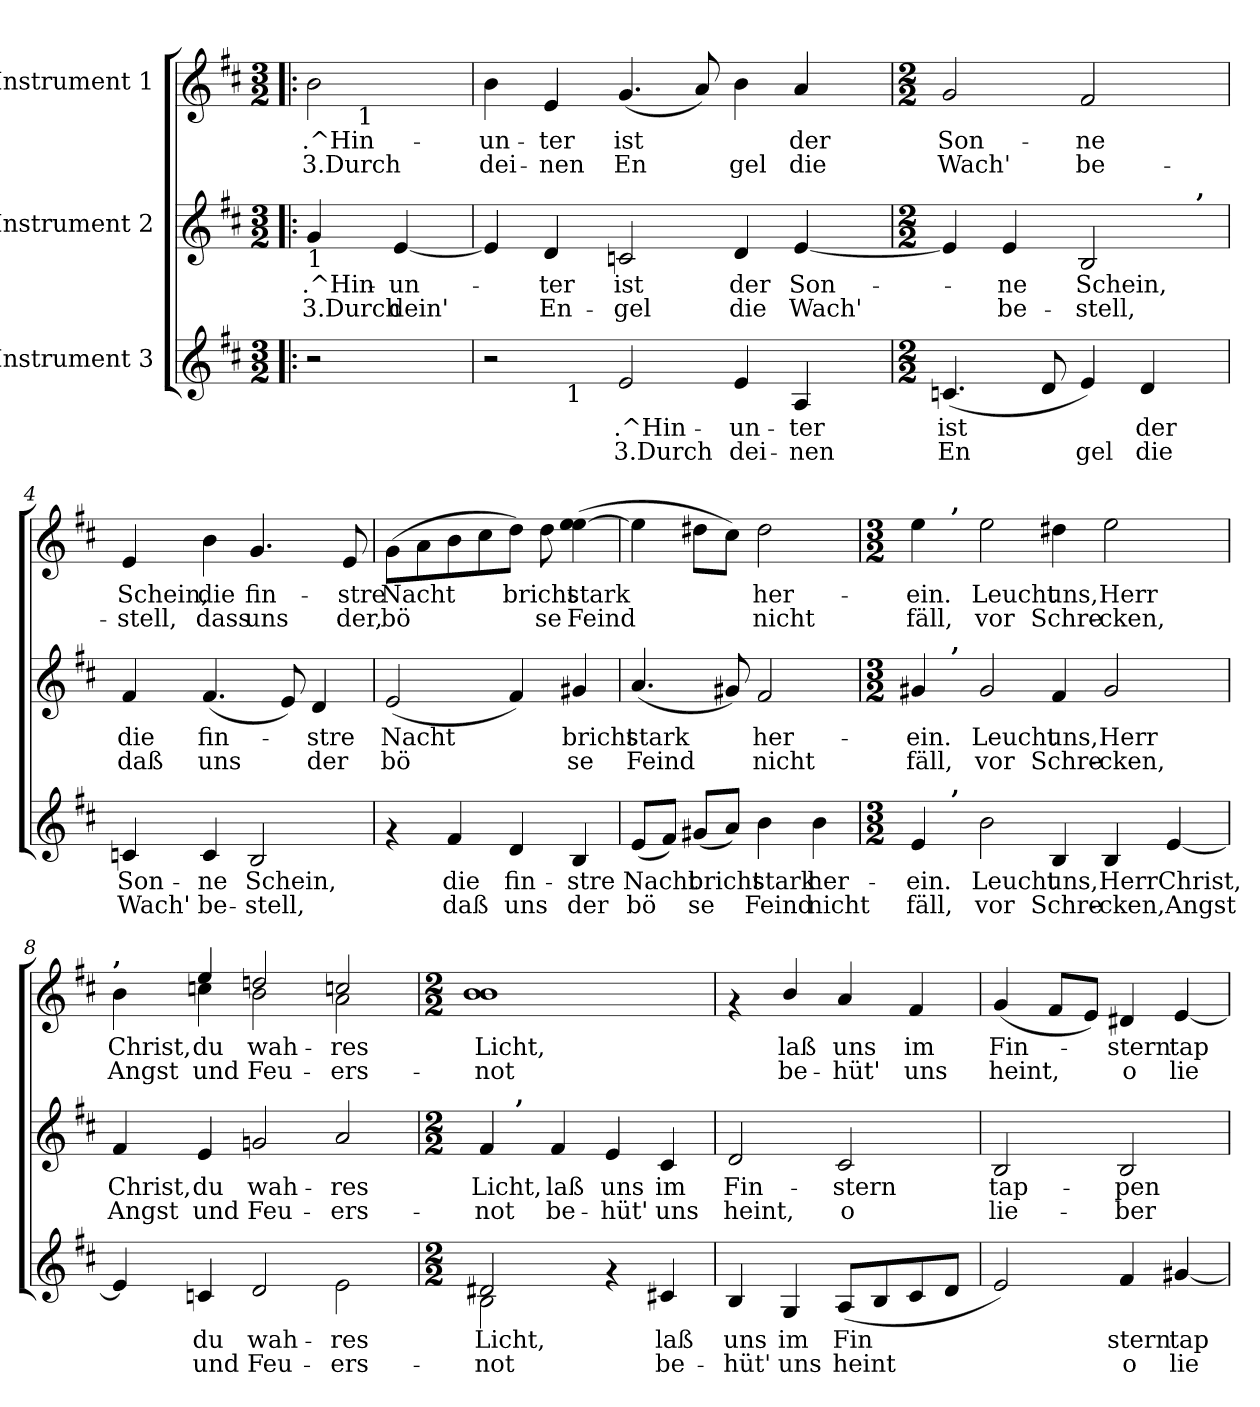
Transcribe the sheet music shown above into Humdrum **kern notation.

**kern	**text	**text	**kern	**text	**text	**kern	**text	**text
*part3	*part3	*part3	*part2	*part2	*part2	*part1	*part1	*part1
*staff3	*staff3	*staff3	*staff2	*staff2	*staff2	*staff1	*staff1	*staff1
*I"Instrument 3	*	*	*I"Instrument 2	*	*	*I"Instrument 1	*	*
!!LO:PB:g=z
*stria5	*	*	*stria5	*	*	*stria5	*	*
*clefG2	*	*	*clefG2	*	*	*clefG2	*	*
*k[f#c#]	*	*	*k[f#c#]	*	*	*k[f#c#]	*	*
*D:	*	*	*D:	*	*	*D:	*	*
*M3/2	*	*	*M3/2	*	*	*M3/2	*	*
=1!|:	=1!|:	=1!|:	=1!|:	=1!|:	=1!|:	=1!|:	=1!|:	=1!|:
!	!	!	!LO:TX:b:t=1	!	!	!	!	!
!	!	!	!	!LO:LY:b:rj	!LO:LY:b:rj	!	!LO:LY:b:rj	!LO:LY:b:rj
*	*	*	*	*	*	*^	*	*
2r	.	.	4g/	.^Hin-	-3.Durch	2b\	8ryy	.^Hin-	-3.Durch
.	.	.	.	.	.	.	64ryy	.	.
!	!	!	!	!	!	!	!LO:TX:b:t=1	!	!
.	.	.	.	.	.	.	4ryy	.	.
!	!	!	!	!LO:LY:b:rj	!LO:LY:b:rj	!	!	!	!
.	.	.	[<4e/	un-	-dein'	.	.	.	.
.	.	.	.	.	.	.	16..ryy	.	.
=2	=2	=2	=2	=2	=2	=2	=2	=2	=2
!	!	!	!	!LO:LY:b:rj	!LO:LY:b:rj	!	!	!LO:LY:b:rj	!LO:LY:b:rj
*^	*	*	*	*	*	*v	*v	*	*
2r	4ryy	.	.	4e/]	.	.	4b\	un-	-dei-
!	!	!	!	!	!LO:LY:b:rj	!LO:LY:b:rj	!	!LO:LY:b:rj	!LO:LY:b:rj
.	32.ryy	.	.	4d/	ter	En-	4e/	-ter	nen
!	!LO:TX:b:t=1	!	!	!	!	!	!	!	!
.	1ryy	.	.	.	.	.	.	.	.
!	!	!LO:LY:b:rj	!LO:LY:b:rj	!	!LO:LY:b:rj	!LO:LY:b:rj	!	!LO:LY:b:rj	!LO:LY:b:rj
2e/	.	.^Hin-	-3.Durch	2cn/	-ist	gel	(>4.g/	ist	En-
!	!	!	!	!	!	!	!	!LO:LY:b:rj	!LO:LY:b:rj
.	.	.	.	.	.	.	8a/)	-	-
!	!	!LO:LY:b:rj	!LO:LY:b:rj	!	!LO:LY:b:rj	!LO:LY:b:rj	!	!LO:LY:b:rj	!LO:LY:b:rj
4e/	.	un-	-dei-	4d/	der	die	4b\	-	gel
!	!	!LO:LY:b:rj	!LO:LY:b:rj	!	!LO:LY:b:rj	!LO:LY:b:rj	!	!LO:LY:b:rj	!LO:LY:b:rj
4A/	.	-ter	nen	[<4e/	Son-	-Wach'	4a/	der	die
.	8ryy	.	.	.	.	.	.	.	.
.	16ryy	.	.	.	.	.	.	.	.
.	64ryy	.	.	.	.	.	.	.	.
*v	*v	*	*	*	*	*	*	*	*
=3	=3	=3	=3	=3	=3	=3	=3	=3
*M2/2	*	*	*M2/2	*	*	*M2/2	*	*
*^	*	*	*	*	*	*	*	*
!	!	!LO:LY:b:rj	!LO:LY:b:rj	!	!LO:LY:b:rj	!LO:LY:b:rj	!	!LO:LY:b:rj	!LO:LY:b:rj
*v	*v	*	*	*^	*	*	*	*	*
(<4.cn/	ist	En-	4e/]	2ryy	.	.	2g/	Son-	-Wach'
!	!	!	!	!	!LO:LY:b:rj	!LO:LY:b:rj	!	!	!
.	.	.	4e/	.	ne	be-	.	.	.
!	!LO:LY:b:rj	!LO:LY:b:rj	!	!	!	!	!	!	!
8d/	-	-	.	.	.	.	.	.	.
!	!LO:LY:b:rj	!LO:LY:b:rj	!	!	!LO:LY:b:rj	!LO:LY:b:rj	!	!LO:LY:b:rj	!LO:LY:b:rj
4e/)	-	gel	2B/	4ryy	-Schein,	stell,	2f#/	ne	be-
!	!LO:LY:b:rj	!LO:LY:b:rj	!	!	!	!	!	!	!
4d/	der	die	.	8ryy	.	.	.	.	.
.	.	.	.	32ryy	.	.	.	.	.
!	!	!	!	!LO:TX:a:B:t=,	!	!	!	!	!
.	.	.	.	16.ryy	.	.	.	.	.
=4	=4	=4	=4	=4	=4	=4	=4	=4	=4
!	!LO:LY:b:rj	!LO:LY:b:rj	!	!	!LO:LY:b:rj	!LO:LY:b:rj	!	!LO:LY:b:rj	!LO:LY:b:rj
*	*	*	*v	*v	*	*	*	*	*
4cn/	Son-	-Wach'	4f#/	die	daß	4e/	-Schein,	stell,
!	!LO:LY:b:rj	!LO:LY:b:rj	!	!LO:LY:b:rj	!LO:LY:b:rj	!	!LO:LY:b:rj	!LO:LY:b:rj
4c/	ne	be-	(<4.f#/	fin-	-uns	4b\	die	dass
!	!LO:LY:b:rj	!LO:LY:b:rj	!	!	!	!	!LO:LY:b:rj	!LO:LY:b:rj
2B/	-Schein,	stell,	.	.	.	4.g/	fin-	-uns
!	!	!	!	!LO:LY:b:rj	!LO:LY:b:rj	!	!	!
.	.	.	8e/)	.	.	.	.	.
!	!	!	!	!LO:LY:b:rj	!LO:LY:b:rj	!	!	!
.	.	.	4d/	stre	der	.	.	.
!	!	!	!	!	!	!	!LO:LY:b:rj	!LO:LY:b:rj
.	.	.	.	.	.	8e/	stre	der,
!!LO:LB:g=z
=5	=5	=5	=5	=5	=5	=5	=5	=5
!	!	!	!	!LO:LY:b:rj	!LO:LY:b:rj	!	!LO:LY:b:rj	!LO:LY:b:rj
4rf	.	.	(<2e/	Nacht	bö-	(>8g\L	Nacht	bö-
!	!	!	!	!	!	!	!LO:LY:b:rj	!LO:LY:b:rj
.	.	.	.	.	.	8a\	--	-
!	!LO:LY:b:rj	!LO:LY:b:rj	!	!	!	!	!LO:LY:b:rj	!LO:LY:b:rj
4f#/	die	daß	.	.	.	8b\	-	-
!	!	!	!	!	!	!	!LO:LY:b:rj	!LO:LY:b:rj
.	.	.	.	.	.	8cc#\	-	-
!	!LO:LY:b:rj	!LO:LY:b:rj	!	!LO:LY:b:rj	!LO:LY:b:rj	!	!LO:LY:b:rj	!LO:LY:b:rj
4d/	fin-	-uns	4f#/)	--	-	8dd\J)	bricht	.
!	!	!	!	!	!	!	!LO:LY:b:rj	!LO:LY:b:rj
.	.	.	.	.	.	8dd\	.	se
!	!LO:LY:b:rj	!LO:LY:b:rj	!	!LO:LY:b:rj	!LO:LY:b:rj	!	!LO:LY:b:rj	!LO:LY:b:rj
4B/	stre	der	4g#X/	bricht	se	(>4ee\ [>4ee\	stark	Feind
=6	=6	=6	=6	=6	=6	=6	=6	=6
!	!LO:LY:b:rj	!LO:LY:b:rj	!	!LO:LY:b:rj	!LO:LY:b:rj	!	!LO:LY:b:rj	!LO:LY:b:rj
(<8e/L	Nacht	bö-	(<4.a/	stark	Feind	4ee\]	.	-
!	!LO:LY:b:rj	!LO:LY:b:rj	!	!	!	!	!	!
8f#/J)	--	-	.	.	.	.	.	.
!	!LO:LY:b:rj	!LO:LY:b:rj	!	!	!	!	!LO:LY:b:rj	!LO:LY:b:rj
(<8g#X/L	bricht	se	.	.	.	8dd#X\L	-	-
!	!LO:LY:b:rj	!LO:LY:b:rj	!	!LO:LY:b:rj	!LO:LY:b:rj	!	!LO:LY:b:rj	!LO:LY:b:rj
8a/J)	.	.	8g#X/)	.	-	8cc#\J)	-	-
!	!LO:LY:b:rj	!LO:LY:b:rj	!	!LO:LY:b:rj	!LO:LY:b:rj	!	!LO:LY:b:rj	!LO:LY:b:rj
4b\	stark	Feind	2f#/	-her-	-nicht	2dd#\	-her-	-nicht
!	!LO:LY:b:rj	!LO:LY:b:rj	!	!	!	!	!	!
4b\	her-	-nicht	.	.	.	.	.	.
=7	=7	=7	=7	=7	=7	=7	=7	=7
*M3/2	*	*	*M3/2	*	*	*M3/2	*	*
!	!LO:LY:b:rj	!LO:LY:b:rj	!	!LO:LY:b:rj	!LO:LY:b:rj	!	!LO:LY:b:rj	!LO:LY:b:rj
*^	*	*	*^	*	*	*^	*	*
4e/	8ryy	ein.	fäll,	4g#X/	8ryy	ein.	fäll,	4ee\	8ryy	ein.	fäll,
.	64ryy	.	.	.	64ryy	.	.	.	64ryy	.	.
!	!	!	!	!	!	!	!	!	!LO:TX:a:B:t=,	!	!
!	!	!	!	!	!LO:TX:a:B:t=,	!	!	!	!	!	!
!	!LO:TX:a:B:t=,	!	!	!	!	!	!	!	!	!	!
.	1ryy	.	.	.	1ryy	.	.	.	1ryy	.	.
!	!	!LO:LY:b:rj	!LO:LY:b:rj	!	!	!LO:LY:b:rj	!LO:LY:b:rj	!	!	!LO:LY:b:rj	!LO:LY:b:rj
2b\	.	Leucht	vor	2g#/	.	Leucht	vor	2ee\	.	Leucht	vor
!	!	!LO:LY:b:rj	!LO:LY:b:rj	!	!	!LO:LY:b:rj	!LO:LY:b:rj	!	!	!LO:LY:b:rj	!LO:LY:b:rj
4B/	.	uns,	Schre-	4f#/	.	uns,	Schre-	4dd#X\	.	uns,	Schre-
!	!	!LO:LY:b:rj	!LO:LY:b:rj	!	!	!LO:LY:b:rj	!LO:LY:b:rj	!	!	!LO:LY:b:rj	!LO:LY:b:rj
4B/	.	-HerrChrist,	cken,Angst	2g#/	.	-Herr	cken,	2ee\	.	-Herr	cken,
.	4ryy	.	.	.	4ryy	.	.	.	4ryy	.	.
!	!	!LO:LY:b:rj	!LO:LY:b:rj	!	!	!	!	!	!	!	!
[<4e/	.	.	.	.	.	.	.	.	.	.	.
.	16..ryy	.	.	.	16..ryy	.	.	.	16..ryy	.	.
=8	=8	=8	=8	=8	=8	=8	=8	=8	=8	=8	=8
!	!	!	!	!	!	!	!	!LO:TX:a:B:t=,	!	!	!
!	!	!	!	!LO:TX:a:B:t=,	!	!	!	!	!	!	!
!LO:TX:a:B:t=,	!	!	!	!	!	!	!	!	!	!	!
!	!	!LO:LY:b:rj	!LO:LY:b:rj	!	!	!LO:LY:b:rj	!LO:LY:b:rj	!	!	!LO:LY:b:rj	!LO:LY:b:rj
*v	*v	*	*	*	*	*	*	*	*	*	*
*	*	*	*v	*v	*	*	*	*	*	*
4e/]	.	.	4f#/	Christ,	Angst	4b\	4ryy	Christ,	Angst
!	!LO:LY:b:rj	!LO:LY:b:rj	!	!LO:LY:b:rj	!LO:LY:b:rj	!	!	!LO:LY:b:rj	!LO:LY:b:rj
4cn/	du	und	4e/	du	und	4ee/	4ccn\	du	und
!	!LO:LY:b:rj	!LO:LY:b:rj	!	!LO:LY:b:rj	!LO:LY:b:rj	!	!	!LO:LY:b:rj	!LO:LY:b:rj
2d/	wah-	-Feu-	2gn/	wah-	-Feu-	2ddn/	2b\	wah-	-Feu-
!	!LO:LY:b:rj	!LO:LY:b:rj	!	!LO:LY:b:rj	!LO:LY:b:rj	!	!	!LO:LY:b:rj	!LO:LY:b:rj
2e\	-res	ers-	2a/	-res	ers-	2ccn/	2a\	-res	ers-
*	*	*	*	*	*	*v	*v	*	*
!!LO:LB:g=z
=9	=9	=9	=9	=9	=9	=9	=9	=9
*M2/2	*	*	*M2/2	*	*	*M2/2	*	*
*^	*	*	*	*	*	*^	*	*
!	!	!LO:LY:b:rj	!LO:LY:b:rj	!	!LO:LY:b:rj	!LO:LY:b:rj	!	!	!LO:LY:b:rj	!LO:LY:b:rj
*	*	*	*	*^	*	*	*v	*v	*	*
2d#X/	2B\	-Licht,	not	4f#/	8ryy	-Licht,	not	1b 1b	-Licht,	not
!	!	!	!	!	!LO:TX:a:B:t=,	!	!	!	!	!
.	.	.	.	.	2..ryy	.	.	.	.	.
!	!	!	!	!	!	!LO:LY:b:rj	!LO:LY:b:rj	!	!	!
.	.	.	.	4f#/	.	laß	be-	.	.	.
!	!	!	!	!	!	!LO:LY:b:rj	!LO:LY:b:rj	!	!	!
4rf	2ryy	.	.	4e/	.	-uns	hüt'	.	.	.
!	!	!LO:LY:b:rj	!LO:LY:b:rj	!	!	!LO:LY:b:rj	!LO:LY:b:rj	!	!	!
4c#X/	.	laß	be-	4c#/	.	im	uns	.	.	.
*v	*v	*	*	*	*	*	*	*	*	*
=10	=10	=10	=10	=10	=10	=10	=10	=10	=10
!	!LO:LY:b:rj	!LO:LY:b:rj	!	!	!LO:LY:b:rj	!LO:LY:b:rj	!	!	!
*	*	*	*v	*v	*	*	*	*	*
4B/	-uns	hüt'	2d/	Fin-	-heint,	4rf	.	.
!	!LO:LY:b:rj	!LO:LY:b:rj	!	!	!	!	!LO:LY:b:rj	!LO:LY:b:rj
4G/	im	uns	.	.	.	4b/	laß	be-
!	!LO:LY:b:rj	!LO:LY:b:rj	!	!LO:LY:b:rj	!LO:LY:b:rj	!	!LO:LY:b:rj	!LO:LY:b:rj
(<8A/L	Fin-	-heint	2c#/	stern	o	4a/	-uns	hüt'
!	!LO:LY:b:rj	!LO:LY:b:rj	!	!	!	!	!	!
8B/	-	-	.	.	.	.	.	.
!	!LO:LY:b:rj	!LO:LY:b:rj	!	!	!	!	!LO:LY:b:rj	!LO:LY:b:rj
8c#/	-	-	.	.	.	4f#/	im	uns
!	!LO:LY:b:rj	!LO:LY:b:rj	!	!	!	!	!	!
8d/J	-	-	.	.	.	.	.	.
=11	=11	=11	=11	=11	=11	=11	=11	=11
!	!LO:LY:b:rj	!LO:LY:b:rj	!	!LO:LY:b:rj	!LO:LY:b:rj	!	!LO:LY:b:rj	!LO:LY:b:rj
2e/)	.	.	2B/	tap-	-lie-	(<4g/	Fin-	-heint,
!	!	!	!	!	!	!	!LO:LY:b:rj	!LO:LY:b:rj
.	.	.	.	.	.	8f#/L	.	.
!	!	!	!	!	!	!	!LO:LY:b:rj	!LO:LY:b:rj
.	.	.	.	.	.	8e/J)	.	.
!	!LO:LY:b:rj	!LO:LY:b:rj	!	!LO:LY:b:rj	!LO:LY:b:rj	!	!LO:LY:b:rj	!LO:LY:b:rj
4f#/	stern	o	2B/	-pen	ber	4d#X/	stern	o
!	!LO:LY:b:rj	!LO:LY:b:rj	!	!	!	!	!LO:LY:b:rj	!LO:LY:b:rj
[<4g#X/	tap-	-lie-	.	.	.	[<4e/	tap-	-lie-
=	=	=	=	=	=	=	=	=
*-	*-	*-	*-	*-	*-	*-	*-	*-
